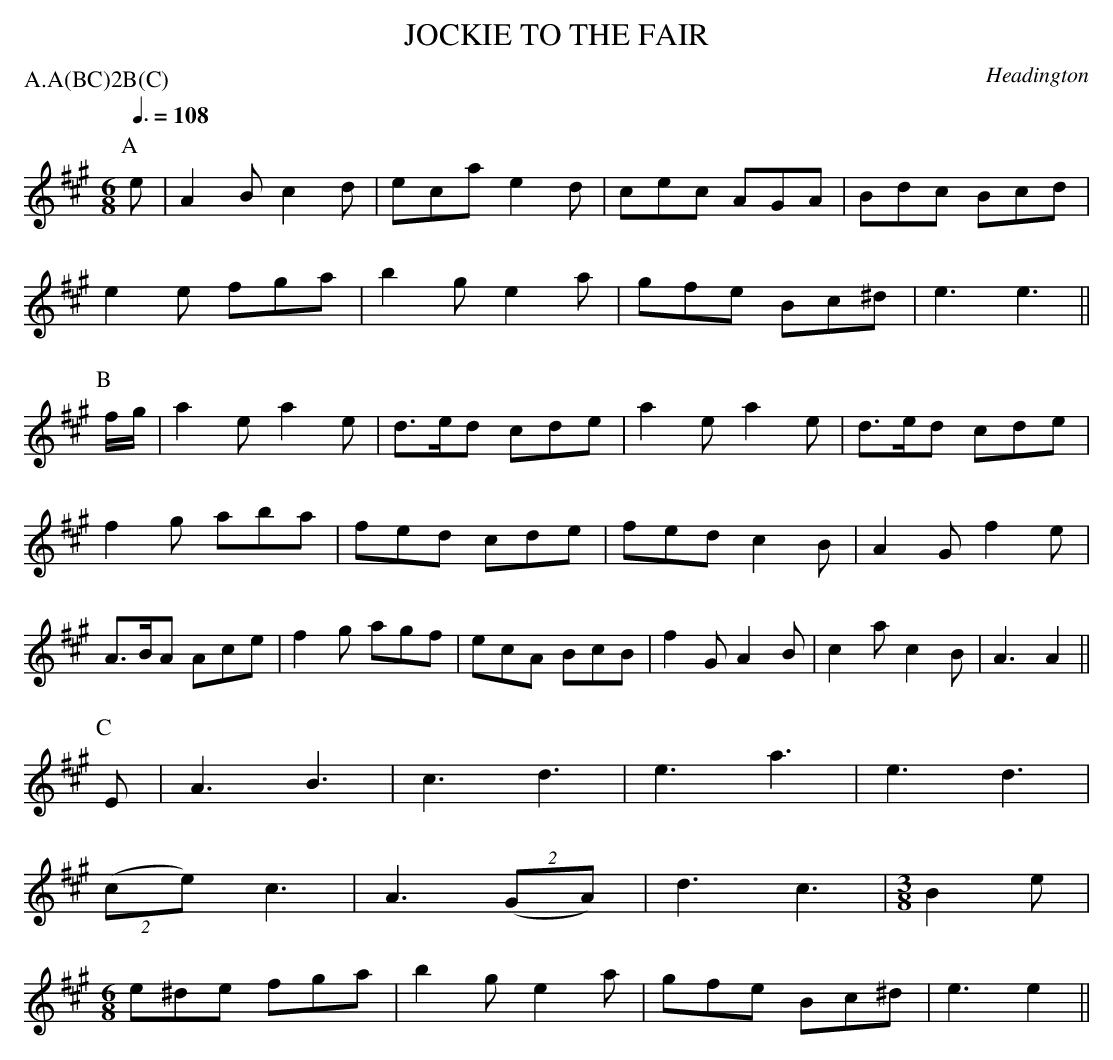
X:1
T: JOCKIE TO THE FAIR
O: Headington
P: A.A(BC)2B(C)
Q: 3/8=108
M: 6/8
L: 1/8
K: A
P: A
e |\
  A2B c2d | eca e2d | cec AGA  | Bdc Bcd |
  e2e fga | b2g e2a | gfe Bc^d | e3  e3 ||
P: B
f/g/ |\
  a2e  a2e | d>ed cde | a2e a2e | d>ed cde |
  f2g  aba | fed  cde | fed c2B | A2G  f2e |
  A>BA Ace | f2g  agf | ecA BcB | f2G  A2B | c2a  c2B | A3 A2 ||
P: C
E |\
  A3 B3 | c3 d3 | e3 a3 | e3 d3 |
  ((2ce) c3 | A3 ((2GA) | d3 c3 |[M:3/8]B2e |
 [M:6/8]\
  e^de fga | b2g e2a | gfe Bc^d | e3 e2 ||
